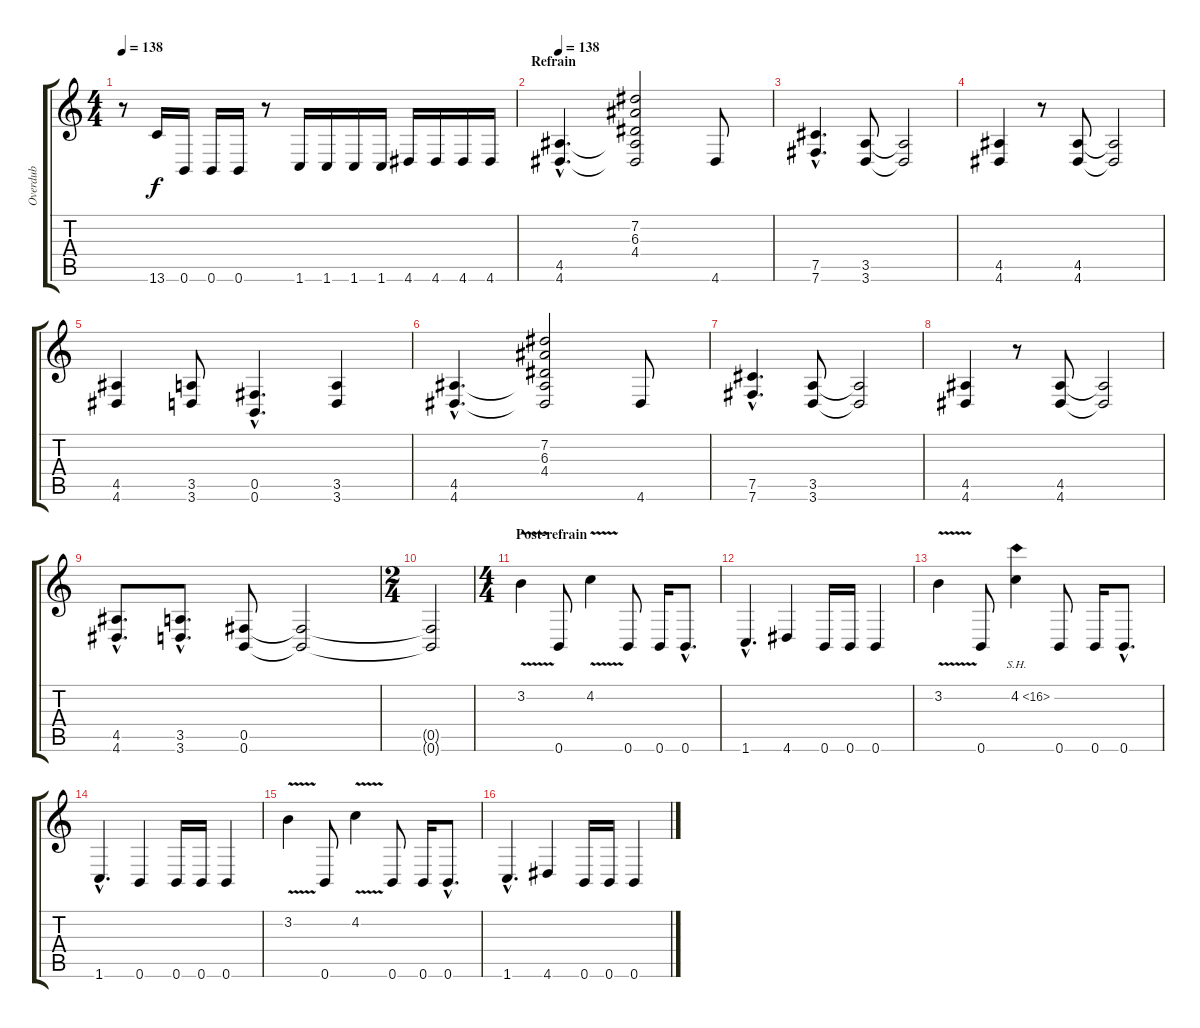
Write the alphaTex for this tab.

\track ("Overdub" "Overdub") {instrument distortionguitar}
\staff {score tabs}
\tuning (Db4 Ab3 E3 B2 Gb2 B1) {hide}
\ts (4 4)
\tempo 138
\clef g2
\ks c
r.8{dy f} 13.6.16 0.6.16 0.6.16 0.6.16 r.8 1.6.16 1.6.16 1.6.16 1.6.16 4.6.16 4.6.16 4.6.16 4.6.16 |
\section ("" "Refrain")
\tempo 138
(4.5{hac} 4.6{hac}).4{d volume 12 balance 14 instrument distortionguitar} (7.2 6.3 4.4 4.5{t} 4.6{t}).2 4.6.8 |
(7.5{hac} 7.6{hac}).4{d} (3.5 3.6).8 (3.5{t} 3.6{t}).2 |
(4.5 4.6).4 r.8 (4.5 4.6).8 (4.5{t} 4.6{t}).2 |
(4.5 4.6).4 (3.5 3.6).8 (0.5{hac} 0.6{hac}).4{d} (3.5 3.6).4 |
(4.5{hac} 4.6{hac}).4{d} (7.2 6.3 4.4 4.5{t} 4.6{t}).2 4.6.8 |
(7.5{hac} 7.6{hac}).4{d} (3.5 3.6).8 (3.5{t} 3.6{t}).2 |
(4.5 4.6).4 r.8 (4.5 4.6).8 (4.5{t} 4.6{t}).2 |
(4.5{hac} 4.6{hac}).8{d} (3.5{hac} 3.6{hac}).8{d} (0.5 0.6).8 (0.5{t} 0.6{t}).2 |
\ts (2 4)
(0.5{t} 0.6{t}).2 |
\ts (4 4)
\section ("" "Post-refrain")
3.2{v}.4 0.6.8 4.2{v}.4 0.6.8 0.6.16 0.6{hac}.8{d} |
1.6{hac}.4{d} 4.6.4 0.6.16 0.6.16 0.6.4 |
3.2{v}.4 0.6.8 4.2{sh 12}.4 0.6.8 0.6.16 0.6{hac}.8{d} |
1.6{hac}.4{d} 0.6.4 0.6.16 0.6.16 0.6.4 |
3.2{v}.4 0.6.8 4.2{v}.4 0.6.8 0.6.16 0.6{hac}.8{d} |
1.6{hac}.4{d} 4.6.4 0.6.16 0.6.16 0.6.4
